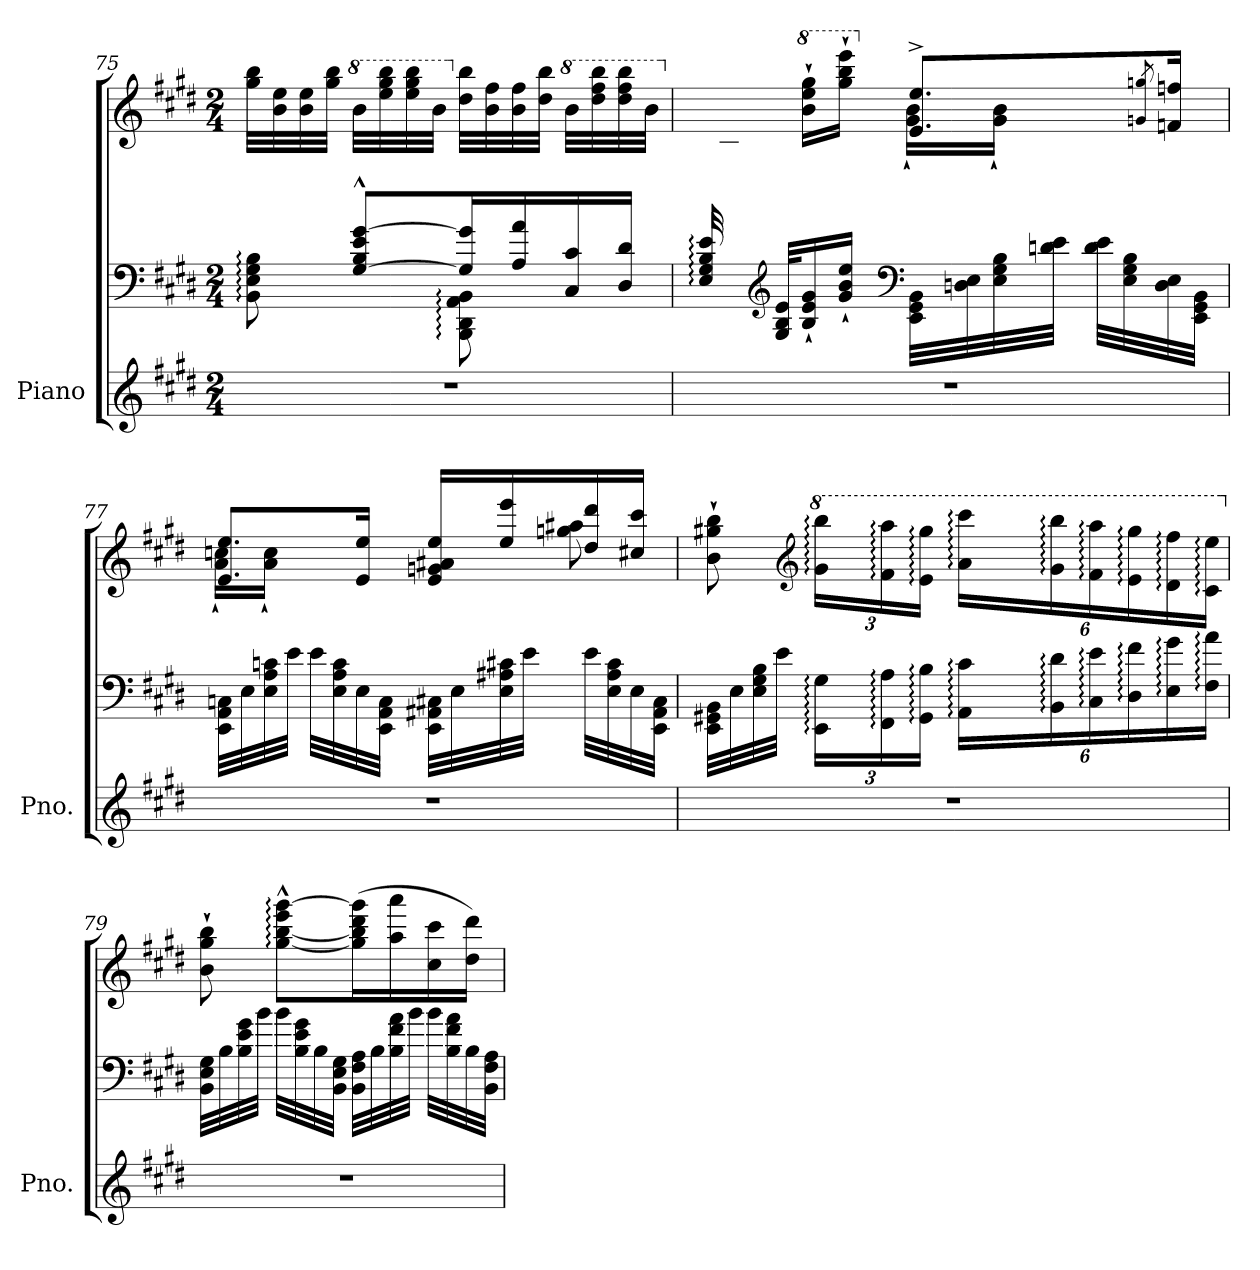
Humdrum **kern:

**kern	**kern	**kern
*part1	*part1	*part1
*staff3	*staff2	*staff1
*I"Piano	*	*
*I'Pno.	*	*
*clefG2	*clefF4	*clefG2
*k[f#c#g#d#]	*k[f#c#g#d#]	*k[f#c#g#d#]
*M2/4	*M2/4	*M2/4
=75	=75	=75
*	*^	*
2r	8ryy	8BB\: 8E\: 8G#\: 8B\:	32gg#\ 32bb\LLL
.	.	.	32b\ 32ee\
.	.	.	32b\ 32ee\
.	.	.	32gg#\ 32bb\JJJ
*	*	*	*8va
.	[8G#/^^ 8B/^^ 8e/^^ [8g#/^^L	8ryy	32bb\LLL
.	.	.	32eee\ 32ggg#\ 32bbb\
.	.	.	32eee\ 32ggg#\ 32bbb\
.	.	.	32bb\JJJ
*	*	*	*X8va
.	16G#/] 16g#/]L	8BBB\: 8DD#\: 8AA\: 8BB\:	32dd#\ 32bb\LLL
.	.	.	32b\ 32ff#\
.	16A/ 16a/	.	32b\ 32ff#\
.	.	.	32dd#\ 32bb\JJJ
*	*	*	*8va
.	16C#/ 16c#/	8ryy	32bb\LLL
.	.	.	32ddd#\ 32fff#\ 32bbb\
.	16D#/ 16d#/JJ	.	32ddd#\ 32fff#\ 32bbb\
.	.	.	32bb\JJJ
=76	=76	=76	=76
*	*	*	*X8va
*	*	*	*^
2r	32E/: 32G#/: 32B/: 32e/:LLL	16.ryy	32ryy	4ryy
.	4...ryy	.	32B\ 32e\ 32g#\	.
.	.	.	32e\ 32g#\ 32b\	.
*	*clefG2	*	*	*
.	.	32G#/ 32B/ 32e/KLL	32g#\ 32b\ 32ee\JJJ	.
*	*	*	*8va	*
.	.	16B/` 16e/` 16g#/`	16bb\` 16eee\` 16ggg#\`LL	.
.	.	16g#/` 16b/` 16ee/`JJ	16ggg#\` 16bbb\` 16eeee\`JJ	.
*	*clefF4	*	*	*
*	*	*	*X8va	*
.	.	32EE\ 32GG#\ 32BB\LLL	8.e/^ 8.ee/^L	(>16g#\` 16b\`LL
.	.	32Dn\ 32E\	.	.
.	.	32E\ 32G#\ 32B\	.	16g#\` 16b\`JJ
.	.	32dn\ 32e\JJJ)	.	.
.	.	32d\ 32e\LLL	.	8ryy
.	.	32E\ 32G#\ 32B\	.	.
.	.	.	8qgn/ 8qggn/	.
.	.	32D\ 32E\	(16fn/ 16ffn/Jk	.
.	.	32EE\ 32GG#\ 32BB\JJJ	.	.
*	*v	*v	*	*
!!LO:LB:g=z	!!
=77	=77	=77	=77
2r	32EE\ 32AA\ 32Cn\LLL	8.e/ 8.ee/L	16a\` 16ccn\`LL
.	32E\	.	.
.	32E\ 32A\ 32cn\	.	16a\` 16cc\`JJ
.	32e\JJJ	.	.
.	32e\LLL	.	8ryy
.	32E\ 32A\ 32c\	.	.
.	32E\	16e/ 16ee/Jk	.
.	32EE\ 32AA\ 32C\JJJ	.	.
.	32EE\ 32AA#X\ 32C#X\LLL	16e/ 16gn/ 16a#X/ 16ee/LL	8ryy
.	32E\	.	.
.	32E\ 32A#X\ 32c#X\	16ee/ 16eee/	.
.	32e\JJJ	.	.
.	32e\LLL	16dd#/ 16ddd#/	8ggn\ 8aa#X\
.	32E\ 32A#\ 32c#\	.	.
.	32E\	16cc#X/ 16ccc#/JJ	.
.	32EE\ 32AA#\ 32C#\JJJ	.	.
*	*	*v	*v
=78	=78	=78
2r	32EE\ 32GG#X\ 32BB\LLL	8b\` 8gg#X\` 8bb\`
.	32E\	.
.	32E\ 32G#\ 32B\	.
.	32e\JJJ	.
*	*	*clefG2
*	*Xbrackettup	*
*	*	*8va
*	*	*Xbrackettup
.	24EE\: 24G#\:LL	24gg#\: 24bbb\:LL
.	24FF#\: 24A\:	24ff#\: 24aaa\:
.	24GG#\: 24B\:JJ	24ee\: 24ggg#\:JJ
.	24AA\: 24c#\:LL	24aa\: 24cccc#\:LL
.	24BB\: 24d#\:	24gg#\: 24bbb\:
.	24C#\: 24e\:	24ff#\: 24aaa\:
.	24D#\: 24f#\:	24ee\: 24ggg#\:
.	24E\: 24g#\:	24dd#\: 24fff#\:
.	24F#\: 24a\:JJ	24cc#\: 24eee\:JJ
!!LO:LB:g=z
=79	=79	=79
*	*	*X8va
2r	32BB\ 32E\ 32G#\LLL	8b\` 8gg#\` 8bb\`
.	32B\	.
.	32B\ 32e\ 32g#\	.
.	32b\JJJ	.
.	32b\LLL	[8gg#\:^^ [8bb\:^^ 8eee\:^^ [8ggg#\:^^L
.	32B\ 32e\ 32g#\	.
.	32B\	.
.	32BB\ 32E\ 32G#\JJJ	.
.	32BB\ 32F#\ 32A\LLL	(<16gg#\] 16bb\] 16ddd#\ 16ggg#\]L
.	32B\	.
.	32B\ 32f#\ 32a\	16aa\ 16aaa\
.	32b\JJJ	.
.	32b\LLL	16cc#\ 16ccc#\
.	32B\ 32f#\ 32a\	.
.	32B\	16dd#\ 16ddd#\JJ)
.	32BB\ 32F#\ 32A\JJJ	.
=	=	=
*-	*-	*-
